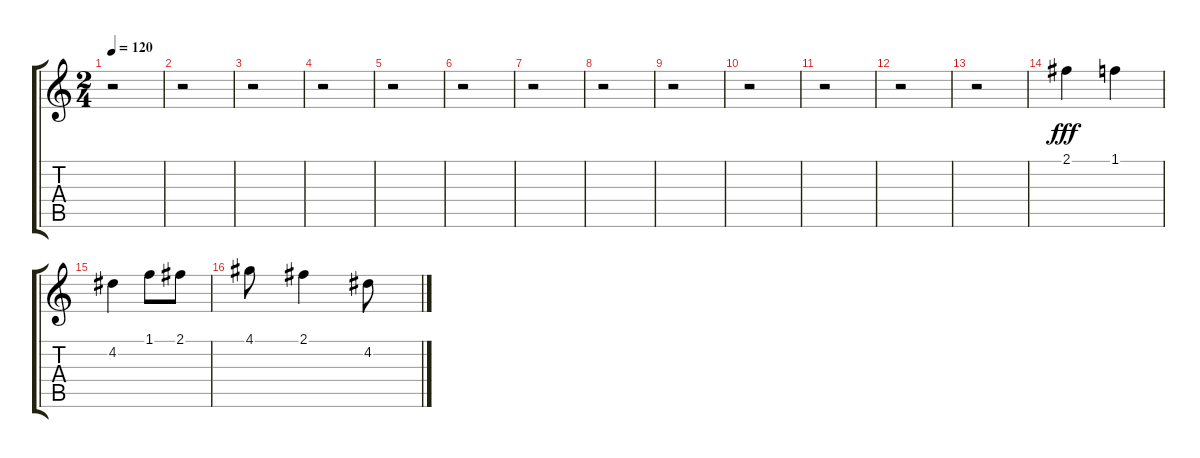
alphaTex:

\track "" {instrument electricguitarclean}
\staff {score tabs}
\tuning (E4 B3 G3 D3 A2 E2) {hide}
\ts (2 4)
\tempo 120
\clef g2
\ks c
r.2{dy f} |
r.2 |
r.2 |
r.2 |
r.2 |
r.2 |
r.2 |
r.2 |
r.2 |
r.2 |
r.2 |
r.2 |
r.2 |
2.1.4{dy fff} 1.1.4 |
4.2.4 1.1.8 2.1.8 |
4.1.8 2.1.4 4.2.8
